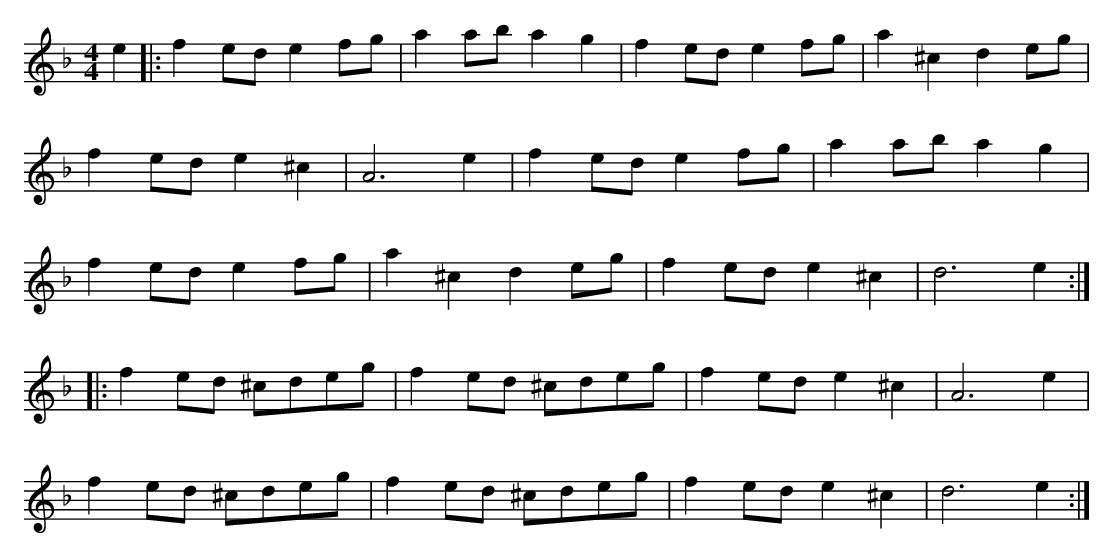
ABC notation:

X:1
M:4/4
K:Dmin
e2|:f2 ed e2 fg|a2 ab a2 g2|f2 ed e2 fg|a2 ^c2 d2 eg|
f2 ed e2 ^c2|A6 e2|f2 ed e2 fg|a2 ab a2 g2|
f2 ed e2 fg|a2 ^c2 d2 eg|f2 ed e2 ^c2|d6 e2:|
|:f2 ed ^cdeg|f2 ed ^cdeg|f2 ed e2 ^c2|A6 e2|
f2 ed ^cdeg|f2 ed ^cdeg|f2 ed e2 ^c2|d6 e2:|
